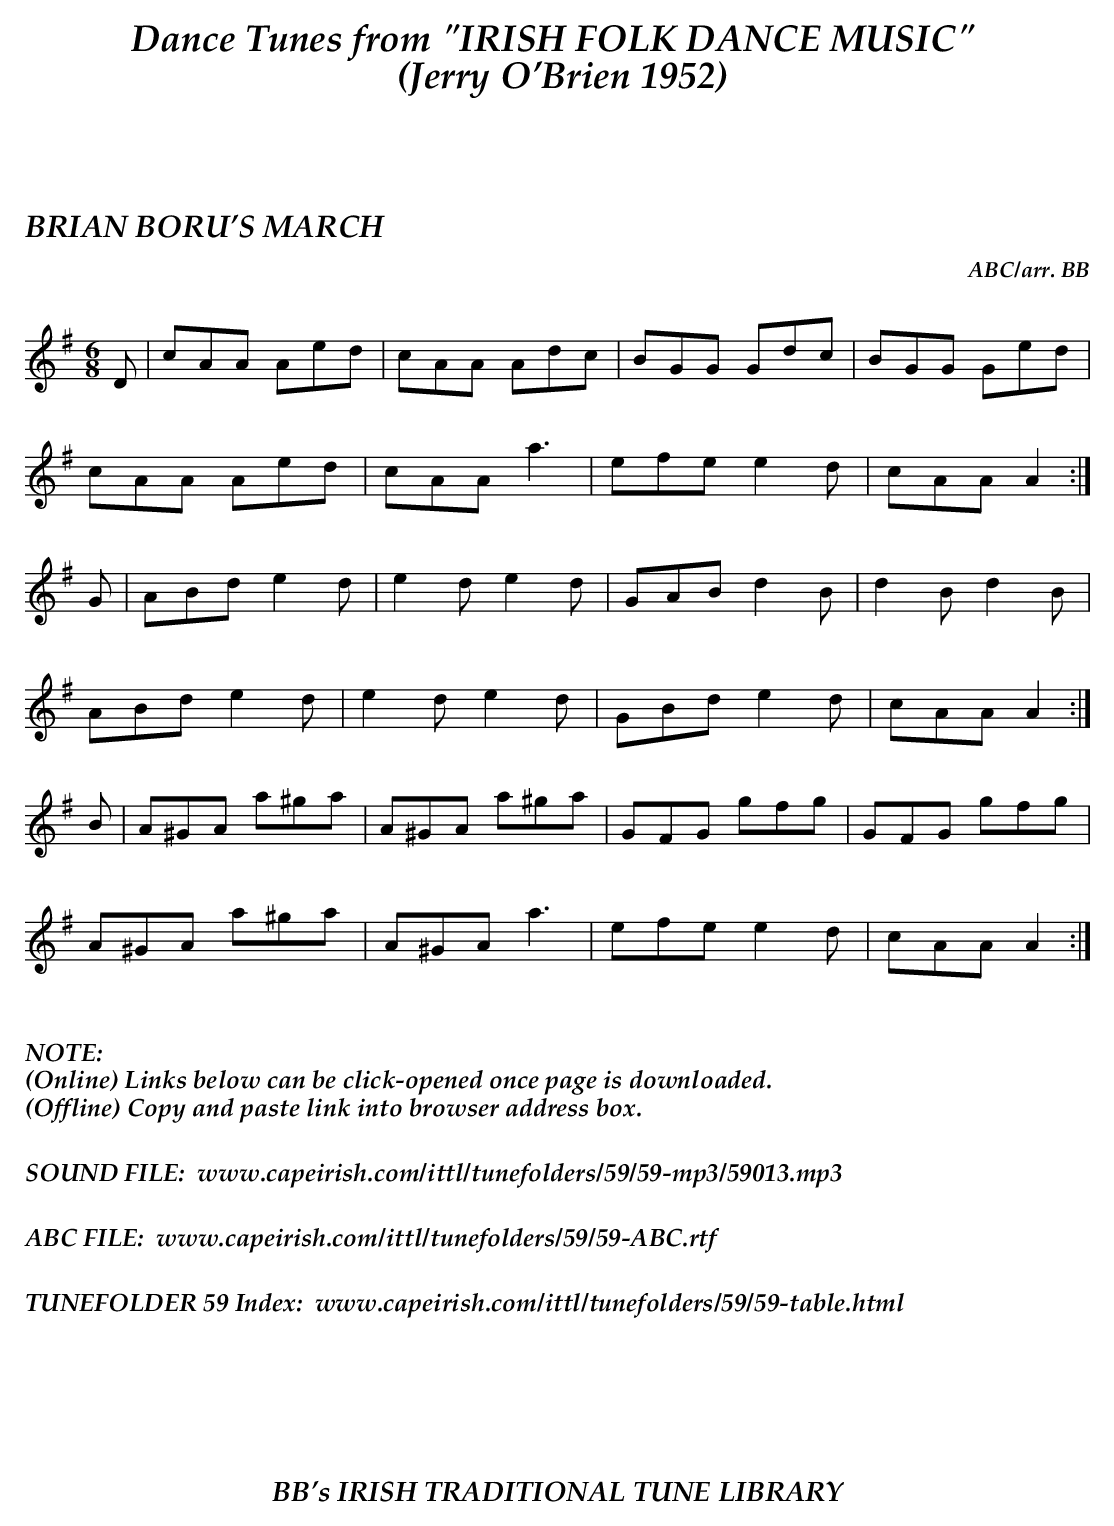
X:1
T:BRIAN BORU'S MARCH
C:ABC/arr. BB
M:6/8
K:Ador
D|cAA Aed|cAA Adc|BGG Gdc|BGG Ged|
cAA Aed|cAA a3|efe e2d|cAA A2 :|
G|ABd e2d|e2d e2d|GAB d2B|d2B d2B|
ABd e2d|e2d e2d|GBd e2d|cAA A2 :|
B|A^GA a^ga|A^GA a^ga|GFG gfg|GFG gfg|
A^GA a^ga|A^GA a3|efe e2d|cAA A2 :|
%%vskip .3in
%%textoption left
%%textfont "Palatino-BoldItalic" 16
%%begintext
%%NOTE:
(Online) Links below can be click-opened once page is downloaded.
(Offline) Copy and paste link into browser address box.
%%
%%
SOUND FILE:  www.capeirish.com/ittl/tunefolders/59/59-mp3/59013.mp3
%%
%%
ABC FILE:  www.capeirish.com/ittl/tunefolders/59/59-ABC.rtf
%%
%%
TUNEFOLDER 59 Index:  www.capeirish.com/ittl/tunefolders/59/59-table.html
